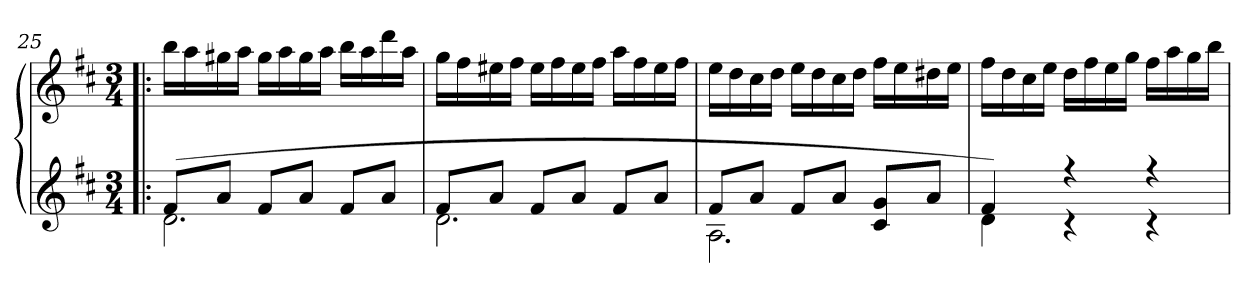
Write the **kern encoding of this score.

**kern	**kern
*part1	*part1
*staff2	*staff1
*clefG2	*clefG2
*k[f#c#]	*k[f#c#]
*M3/4	*M3/4
=25!|:	=25!|:
*^	*
(8f#L	2.d	16bbLL
.	.	16aa
8aJ	.	16gg#X
.	.	16aaJJ
8f#L	.	16gg#LL
.	.	16aa
8aJ	.	16gg#
.	.	16aaJJ
8f#L	.	16bbLL
.	.	16aa
8aJ	.	16ddd
.	.	16aaJJ
=26	=26	=26
8f#L	2.d	16ggLL
.	.	16ff#
8aJ	.	16ee#X
.	.	16ff#JJ
8f#L	.	16ee#LL
.	.	16ff#
8aJ	.	16ee#
.	.	16ff#JJ
8f#L	.	16aaLL
.	.	16ff#
8aJ	.	16ee#
.	.	16ff#JJ
=27	=27	=27
8f#L	2.A	16eeLL
.	.	16dd
8aJ	.	16cc#
.	.	16ddJJ
8f#L	.	16eeLL
.	.	16dd
8aJ	.	16cc#
.	.	16ddJJ
8c# 8gL	.	16ff#LL
.	.	16ee
8aJ	.	16dd#X
.	.	16eeJJ
=28	=28	=28
4f#)	4d	16ff#LL
.	.	16dd
.	.	16cc#
.	.	16eeJJ
4r	4r	16ddLL
.	.	16ff#
.	.	16ee
.	.	16ggJJ
4r	4r	16ff#LL
.	.	16aa
.	.	16gg
.	.	16bbJJ
*v	*v	*
=	=
*-	*-
